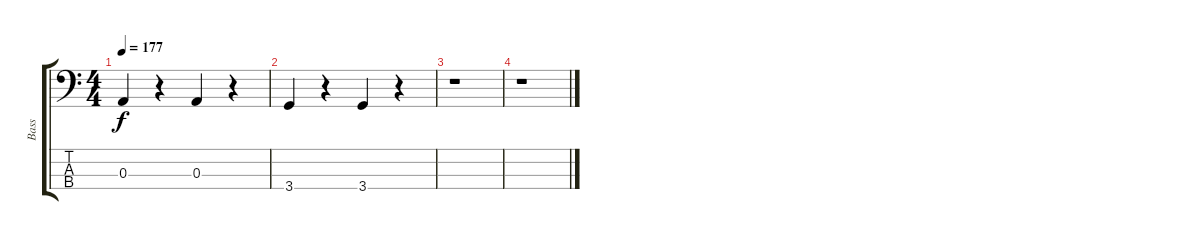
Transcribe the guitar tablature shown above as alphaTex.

\track ("Bass" "Bass") {instrument electricbassfinger}
\staff {score tabs}
\tuning (G2 D2 A1 E1) {hide}
\ts (4 4)
\tempo 177
\clef f4
\ks c
0.3.4{dy f} r.4 0.3.4 r.4 |
3.4.4 r.4 3.4.4 r.4 |
r.1 |
r.1
